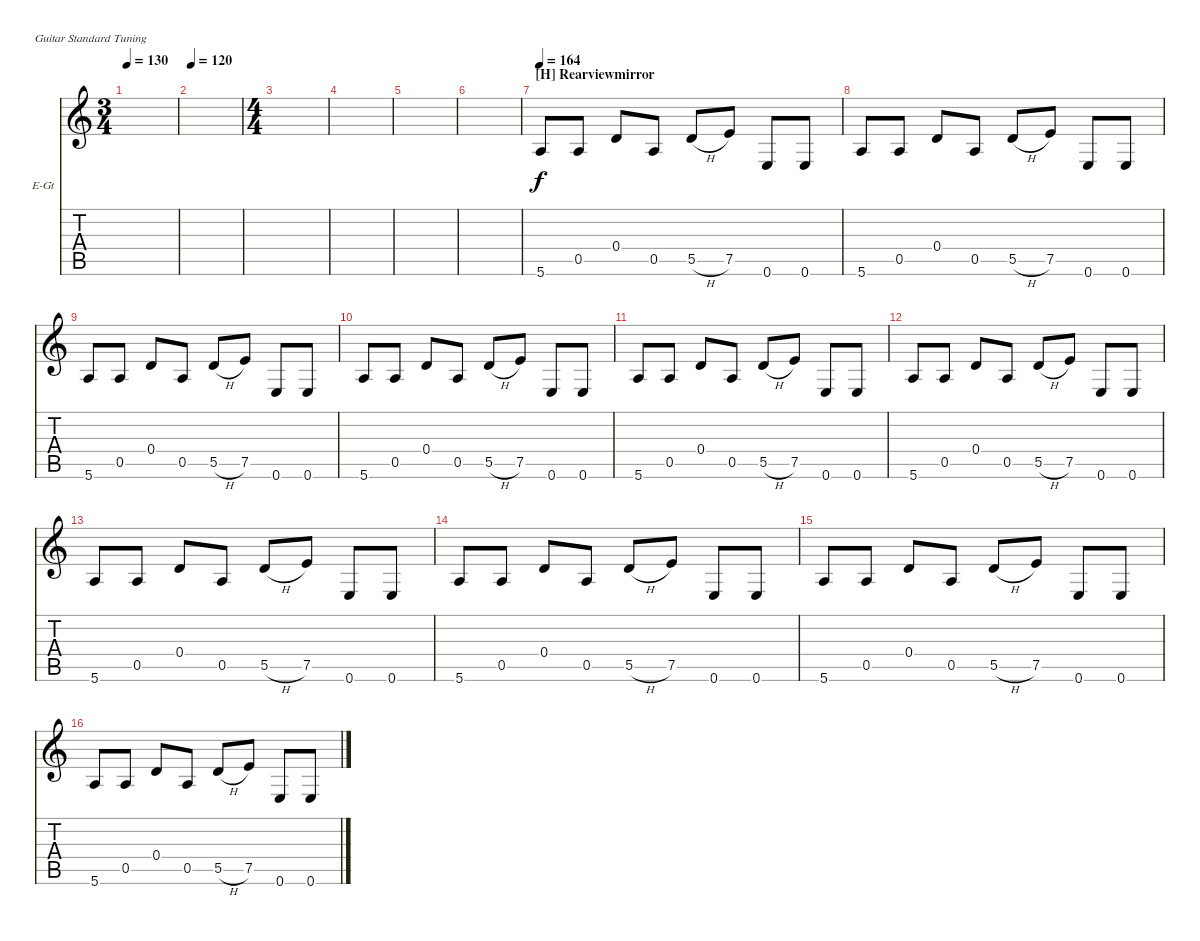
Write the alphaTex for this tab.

\defaultSystemsLayout 4
\bracketExtendMode nobrackets
\firstSystemTrackNameOrientation horizontal
\otherSystemsTrackNameOrientation horizontal
\track ("Eddie Vedder" "E-Gt") {instrument electricguitarclean}
\staff {score tabs}
\tuning (E4 B3 G3 D3 A2 E2)
\ts (3 4)
\tempo 130
\clef g2
\ks c
|
\tempo 120
|
\ts (4 4)
|
|
|
|
\section ("H" "Rearviewmirror")
\tempo 164
5.6.8 0.5.8 0.4.8 0.5.8 5.5{h}.8 7.5.8 0.6.8 0.6.8 |
5.6.8 0.5.8 0.4.8 0.5.8 5.5{h}.8 7.5.8 0.6.8 0.6.8 |
5.6.8 0.5.8 0.4.8 0.5.8 5.5{h}.8 7.5.8 0.6.8 0.6.8 |
5.6.8 0.5.8 0.4.8 0.5.8 5.5{h}.8 7.5.8 0.6.8 0.6.8 |
5.6.8 0.5.8 0.4.8 0.5.8 5.5{h}.8 7.5.8 0.6.8 0.6.8 |
5.6.8 0.5.8 0.4.8 0.5.8 5.5{h}.8 7.5.8 0.6.8 0.6.8 |
5.6.8 0.5.8 0.4.8 0.5.8 5.5{h}.8 7.5.8 0.6.8 0.6.8 |
5.6.8 0.5.8 0.4.8 0.5.8 5.5{h}.8 7.5.8 0.6.8 0.6.8 |
5.6.8 0.5.8 0.4.8 0.5.8 5.5{h}.8 7.5.8 0.6.8 0.6.8 |
5.6.8 0.5.8 0.4.8 0.5.8 5.5{h}.8 7.5.8 0.6.8 0.6.8
